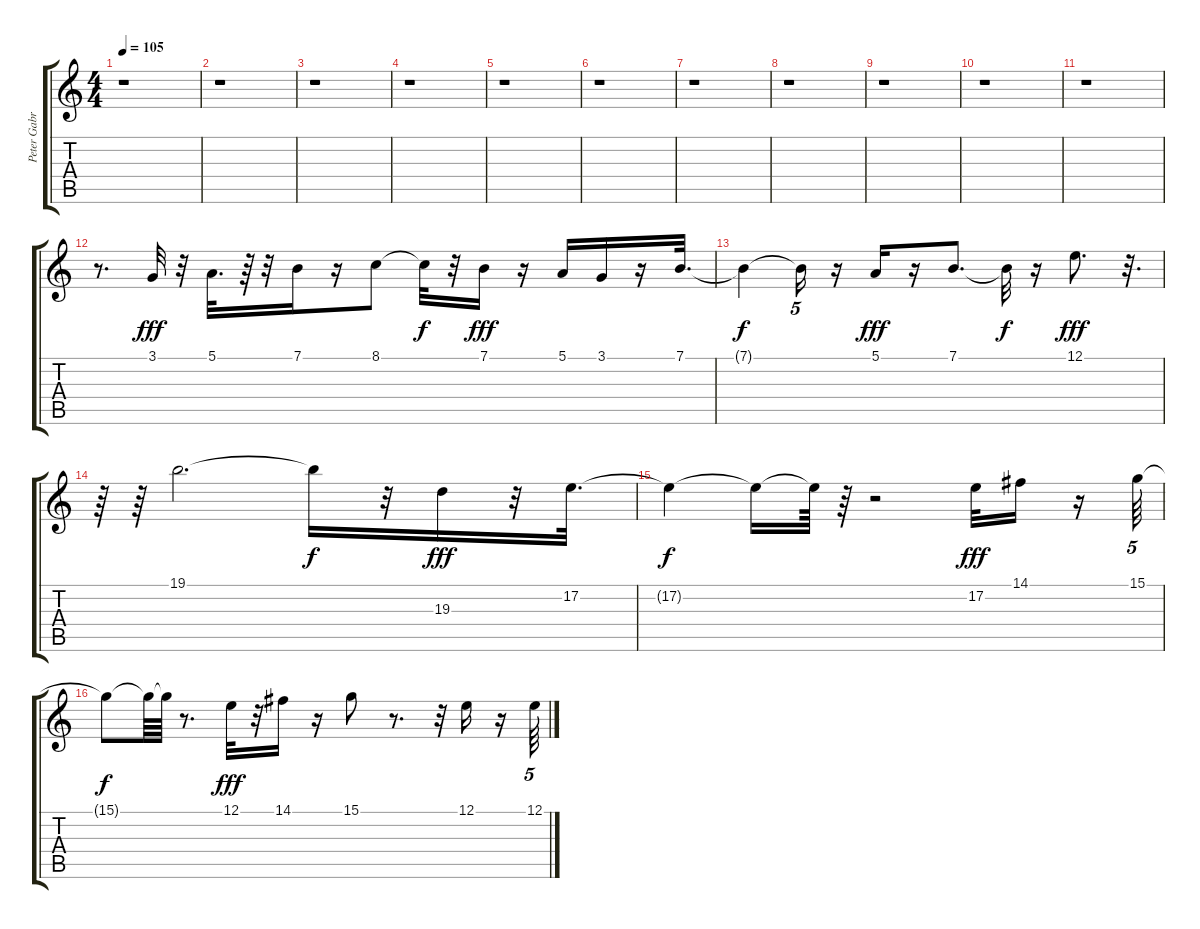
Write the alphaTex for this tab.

\track ("Peter Gabriel" "Peter Gabr") {instrument panflute}
\staff {score tabs}
\tuning (E4 B3 G3 D3 A2 E2) {hide}
\ts (4 4)
\tempo 105
\clef g2
\ks c
r.1{dy f} |
r.1 |
r.1 |
r.1 |
r.1 |
r.1 |
r.1 |
r.1 |
r.1 |
r.1 |
r.1 |
r.8{d} 3.1.32{dy fff} r.32 5.1.32{d} r.64 r.32 7.1.16 r.16 8.1.8 8.1{t}.32{dy f} r.32 7.1.16{dy fff} r.16 5.1.16 3.1.16 r.16 7.1.32{d} |
7.1{t}.4{dy f} 7.1{t}.16{tu (5 4)} r.16 5.1.16{dy fff} r.16 7.1.8{d} 7.1{t}.32{dy f} r.16 12.1.8{d dy fff} r.32{d} |
r.64 r.64 19.1.2{d} 19.1{t}.16{dy f} r.32 19.3.16{dy fff} r.32 17.2.32{d} |
17.2{t}.4{dy f} 17.2{t}.16 17.2{t}.64 r.64 r.2 17.2.32{dy fff} 14.1.16 r.16 15.1.64{tu (5 4)} |
15.1{t}.8{dy f} 15.1{t}.64 15.1{t}.64 r.8{d} 12.1.32{dy fff} r.32 14.1.16 r.16 15.1.8 r.8{d} r.32 12.1.16 r.16 12.1.64{tu (5 4)}
